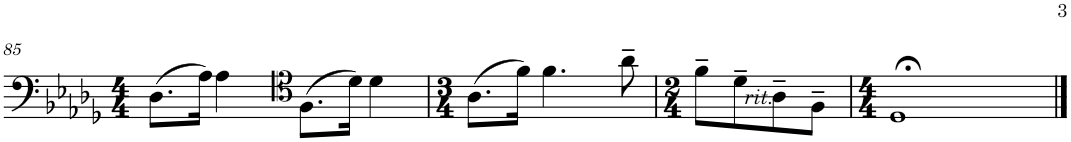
**kern
*part1
*staff1
*I"Trombone
*I'Tbn.
!!LO:PB:g=z
*clefF4
*k[b-e-a-d-g-]
*M4/4
=85
(8.D-\L
16A-\Jk)
4A-\
*clefC4
(8.F\L
16d-\Jk)
4d-\
=86
*M3/4
(8.A-\L
16f\Jk)
4.f\
8a-~\
=87
*M2/4
8f~\L
!LO:TX:b:i:t=rit.
8d-~\
8A-~\
8F~\J
=88
*M4/4
1D-;<
==
*-
